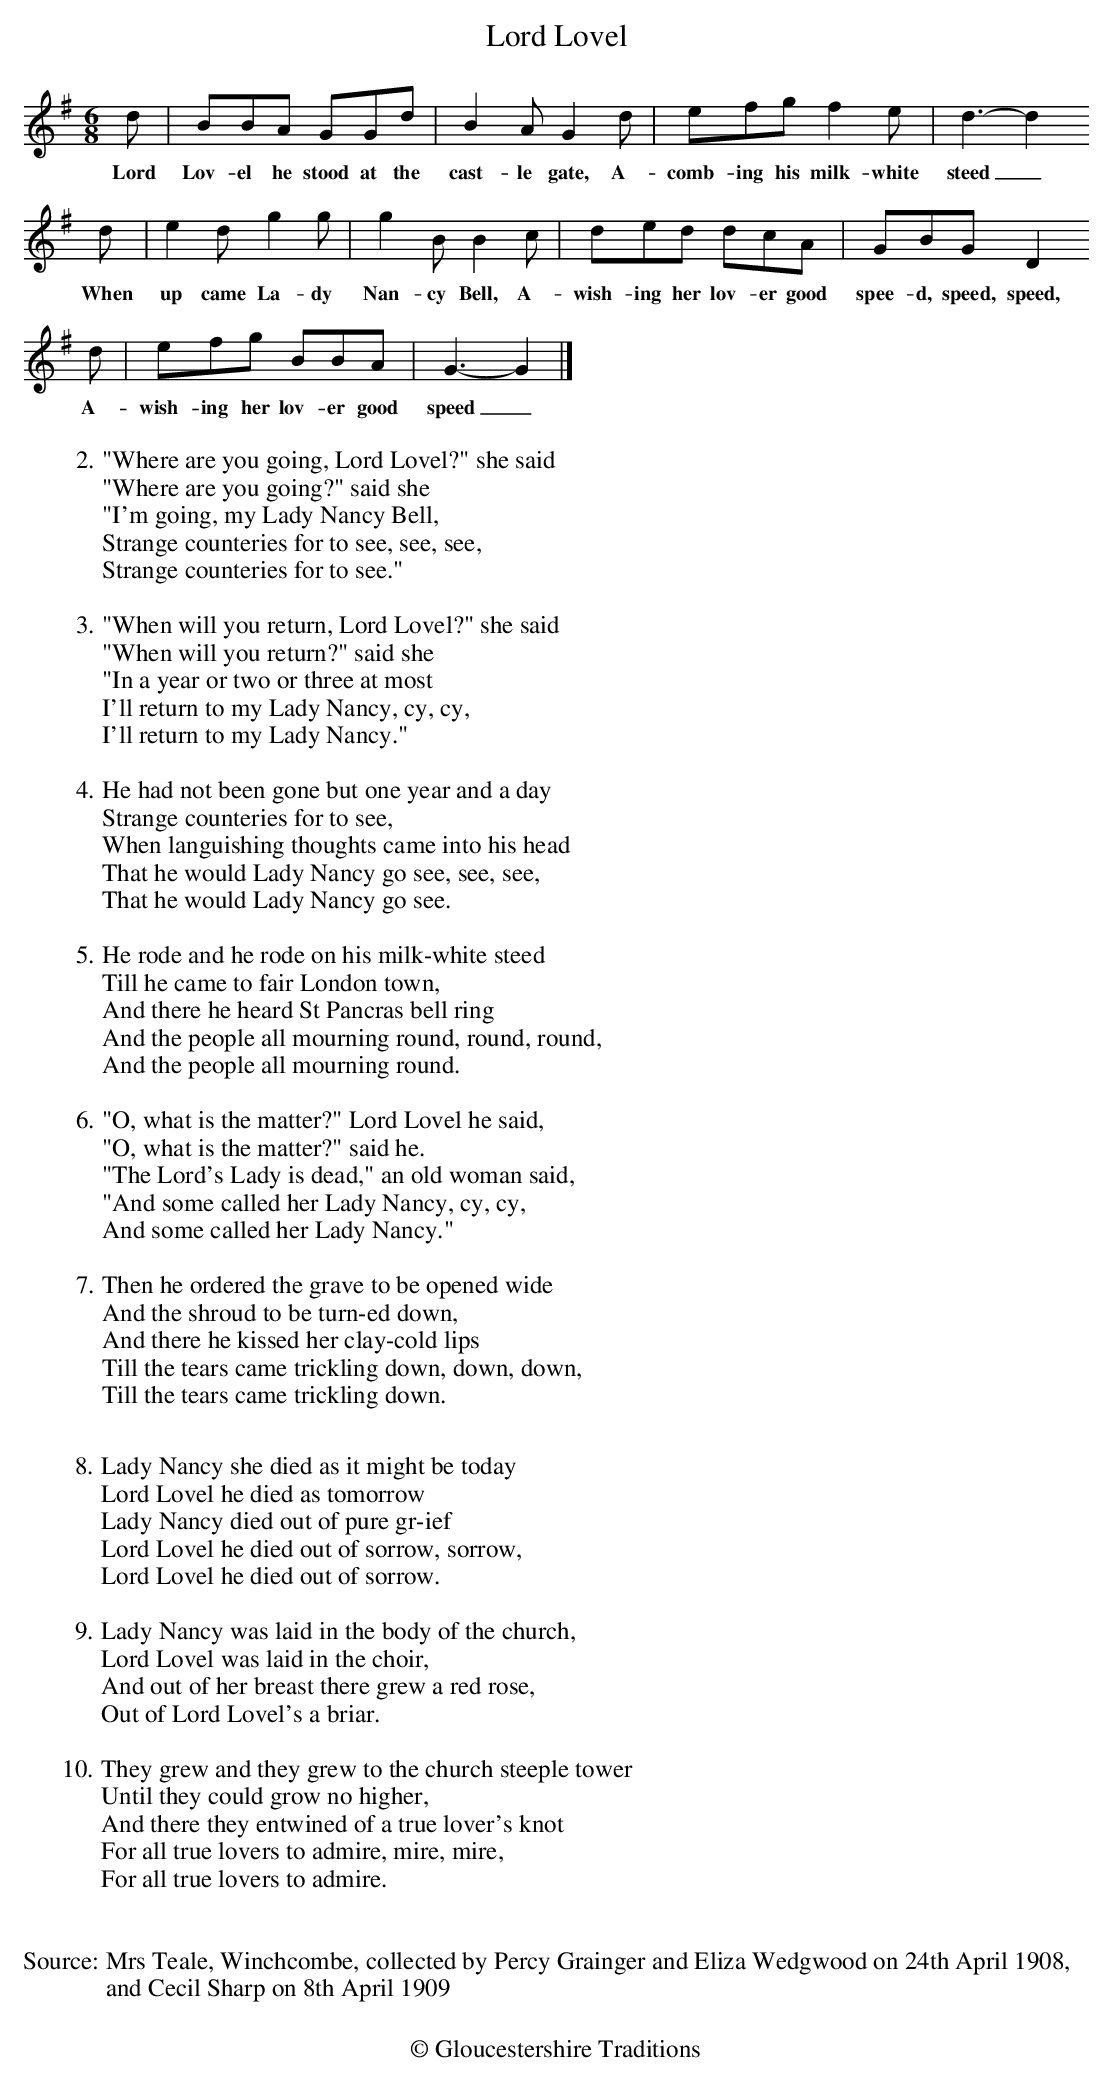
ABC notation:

X:1
T: Lord Lovel
M: 6/8
L: 1/8
K: G
d | BBA GGd | B2A G2d | efg f2e | d3-d2
w:Lord Lov-el he stood at the cast-le gate, A-comb-ing his milk-white steed_
d | e2dg2g | g2BB2c | ded dcA | GBG D2
w:When up came La-dy Nan-cy Bell, A-wish-ing her lov-er good spee-d, speed, speed,
d | efg BBA | G3-G2 |]
w:A-wish-ing her lov-er good speed_
%%text
%%text
W:2. "Where are you going, Lord Lovel?" she said
W:"Where are you going?" said she
W:"I'm going, my Lady Nancy Bell,
W:Strange counteries for to see, see, see,
W:Strange counteries for to see."
W:
W:3."When will you return, Lord Lovel?" she said
W:"When will you return?" said she
W:"In a year or two or three at most
W:I'll return to my Lady Nancy, cy, cy,
W:I'll return to my Lady Nancy."
W:
W:4. He had not been gone but one year and a day
W:Strange counteries for to see,
W:When languishing thoughts came into his head
W:That he would Lady Nancy go see, see, see,
W:That he would Lady Nancy go see.
W:
W:5. He rode and he rode on his milk-white steed
W:Till he came to fair London town,
W:And there he heard St Pancras bell ring
W:And the people all mourning round, round, round,
W:And the people all mourning round.
W:
W:6. "O, what is the matter?" Lord Lovel he said,
W:"O, what is the matter?" said he.
W:"The Lord's Lady is dead," an old woman said,
W:"And some called her Lady Nancy, cy, cy,
W:And some called her Lady Nancy."
W:
W:7. Then he ordered the grave to be opened wide
W:And the shroud to be turn-ed down,
W:And there he kissed her clay-cold lips
W:Till the tears came trickling down, down, down,
W:Till the tears came trickling down.
W:
W:8. Lady Nancy she died as it might be today
W:Lord Lovel he died as tomorrow
W:Lady Nancy died out of pure gr-ief
W:Lord Lovel he died out of sorrow, sorrow,
W:Lord Lovel he died out of sorrow.
W:
W:9. Lady Nancy was laid in the body of the church,
W:Lord Lovel was laid in the choir,
W:And out of her breast there grew a red rose,
W:Out of Lord Lovel's a briar.
W:
W:10. They grew and they grew to the church steeple tower
W:Until they could grow no higher,
W:And there they entwined of a true lover's knot
W:For all true lovers to admire, mire, mire,
W:For all true lovers to admire.
